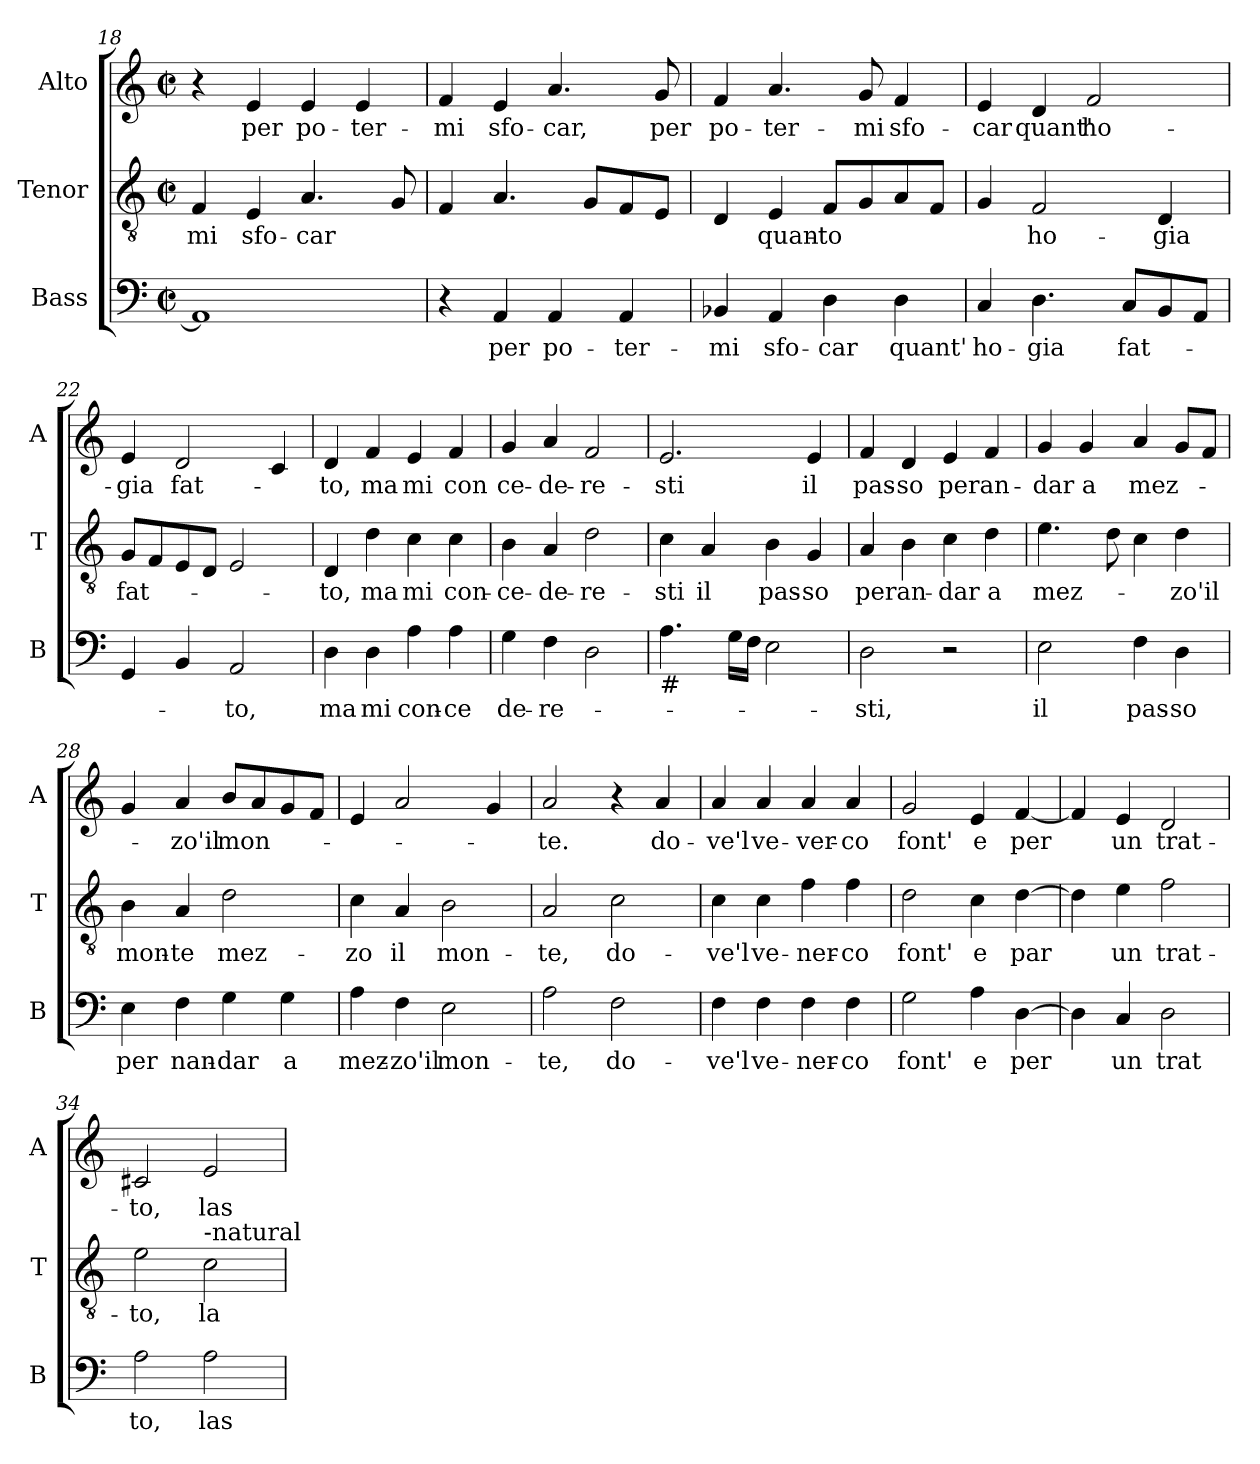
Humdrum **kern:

**kern	**text	**kern	**text	**kern	**text
*part3	*part3	*part2	*part2	*part1	*part1
*staff3	*staff3	*staff2	*staff2	*staff1	*staff1
*I"Bass	*	*I"Tenor	*	*I"Alto	*
*I'B	*	*I'T	*	*I'A	*
*clefF4	*	*clefGv2	*	*clefG2	*
*k[]	*	*k[]	*	*k[]	*
*C:	*	*C:	*	*C:	*
*M2/2	*	*M2/2	*	*M2/2	*
*met(c|)	*	*met(c|)	*	*met(c|)	*
=18	=18	=18	=18	=18	=18
!	!	!	!LO:LY:b	!	!
1AA]	.	4F/	mi	4r	.
!	!	!	!LO:LY:b	!	!LO:LY:b
.	.	4E/	sfo-	4e/	per
!	!	!	!LO:LY:b	!	!LO:LY:b
.	.	4.A/	-car	4e/	po-
!	!	!	!	!	!LO:LY:b
.	.	.	.	4e/	-ter-
.	.	8G/	.	.	.
=19	=19	=19	=19	=19	=19
!	!	!	!	!	!LO:LY:b
4r	.	4F/	.	4f/	-mi
!	!LO:LY:b	!	!	!	!LO:LY:b
4AA/	per	4.A/	.	4e/	sfo-
!	!LO:LY:b	!	!	!	!LO:LY:b
4AA/	po-	.	.	4.a/	-car,
.	.	8G/L	.	.	.
!	!LO:LY:b	!	!	!	!
4AA/	-ter-	8F/	.	.	.
!	!	!	!	!	!LO:LY:b
.	.	8E/J	.	8g/	per
=20	=20	=20	=20	=20	=20
!	!LO:LY:b	!	!	!	!LO:LY:b
4BB-X/	-mi	4D/	.	4f/	po-
!	!LO:LY:b	!	!LO:LY:b	!	!LO:LY:b
4AA/	sfo-	4E/	quan-	4.a/	-ter-
!	!LO:LY:b	!	!LO:LY:b	!	!
4D\	-car	8F/L	-to	.	.
!	!	!	!	!	!LO:LY:b
.	.	8G/	.	8g/	-mi
!	!LO:LY:b	!	!	!	!LO:LY:b
4D\	quant'	8A/	.	4f/	sfo-
.	.	8F/J	.	.	.
!!LO:LB:g=z
=21	=21	=21	=21	=21	=21
!	!LO:LY:b	!	!	!	!LO:LY:b
4C/	ho-	4G/	.	4e/	-car
!	!LO:LY:b	!	!LO:LY:b	!	!LO:LY:b
4.D\	-gia	2F/	ho-	4d/	quant'
!	!	!	!	!	!LO:LY:b
.	.	.	.	2f/	ho-
!	!LO:LY:b	!	!	!	!
8C/L	fat-	.	.	.	.
!	!	!	!LO:LY:b	!	!
8BB/	.	4D/	-gia	.	.
8AA/J	.	.	.	.	.
=22	=22	=22	=22	=22	=22
!	!	!	!LO:LY:b	!	!LO:LY:b
4GG/	.	8G/L	fat-	4e/	-gia
.	.	8F/	.	.	.
!	!	!	!	!	!LO:LY:b
4BB/	.	8E/	.	2d/	fat-
.	.	8D/J	.	.	.
!	!LO:LY:b	!	!	!	!
2AA/	-to,	2E/	.	.	.
.	.	.	.	4c/	.
=23	=23	=23	=23	=23	=23
!	!LO:LY:b	!	!LO:LY:b	!	!LO:LY:b
4D\	ma	4D/	-to,	4d/	-to,
!	!LO:LY:b	!	!LO:LY:b	!	!LO:LY:b
4D\	mi	4d\	ma	4f/	ma
!	!LO:LY:b	!	!LO:LY:b	!	!LO:LY:b
4A\	con-	4c\	mi	4e/	mi
!	!LO:LY:b	!	!LO:LY:b	!	!LO:LY:b
4A\	-ce	4c\	con-	4f/	con
=24	=24	=24	=24	=24	=24
!	!LO:LY:b	!	!LO:LY:b	!	!LO:LY:b
4G\	de-	4B\	-ce-	4g/	ce-
!	!LO:LY:b	!	!LO:LY:b	!	!LO:LY:b
4F\	-re-	4A/	-de-	4a/	-de-
!	!	!	!LO:LY:b	!	!LO:LY:b
2D\	.	2d\	-re-	2f/	-re-
=25	=25	=25	=25	=25	=25
!LO:TX:b:t=#	!	!	!	!	!
!	!	!	!LO:LY:b	!	!LO:LY:b
4.A\	.	4c\	-sti	2.e/	-sti
!	!	!	!LO:LY:b	!	!
.	.	4A/	il	.	.
16G\LL	.	.	.	.	.
16F\JJ	.	.	.	.	.
!	!	!	!LO:LY:b	!	!
2E\	.	4B\	pas-	.	.
!	!	!	!LO:LY:b	!	!LO:LY:b
.	.	4G/	-so	4e/	il
!!LO:LB:g=z
=26	=26	=26	=26	=26	=26
!	!LO:LY:b	!	!LO:LY:b	!	!LO:LY:b
2D\	-sti,	4A/	per	4f/	pas-
!	!	!	!LO:LY:b	!	!LO:LY:b
.	.	4B\	an-	4d/	-so
!	!	!	!LO:LY:b	!	!LO:LY:b
2r	.	4c\	-dar	4e/	per
!	!	!	!LO:LY:b	!	!LO:LY:b
.	.	4d\	a	4f/	an-
=27	=27	=27	=27	=27	=27
!	!LO:LY:b	!	!LO:LY:b	!	!LO:LY:b
2E\	il	4.e\	mez-	4g/	-dar
!	!	!	!	!	!LO:LY:b
.	.	.	.	4g/	a
.	.	8d\	.	.	.
!	!LO:LY:b	!	!	!	!LO:LY:b
4F\	pas-	4c\	.	4a/	mez-
!	!LO:LY:b	!	!LO:LY:b	!	!
4D\	-so	4d\	-zo'il	8g/L	.
.	.	.	.	8f/J	.
=28	=28	=28	=28	=28	=28
!	!LO:LY:b	!	!LO:LY:b	!	!
4E\	per	4B\	mon-	4g/	.
!	!LO:LY:b	!	!LO:LY:b	!	!LO:LY:b
4F\	nan-	4A/	-te	4a/	-zo'il
!	!LO:LY:b	!	!LO:LY:b	!	!LO:LY:b
4G\	-dar	2d\	mez-	8b/L	mon-
.	.	.	.	8a/	.
!	!LO:LY:b	!	!	!	!
4G\	a	.	.	8g/	.
.	.	.	.	8f/J	.
=29	=29	=29	=29	=29	=29
!	!LO:LY:b	!	!LO:LY:b	!	!
4A\	mez-	4c\	-zo	4e/	.
!	!LO:LY:b	!	!LO:LY:b	!	!
4F\	-zo'il	4A/	il	2a/	.
!	!LO:LY:b	!	!LO:LY:b	!	!
2E\	mon-	2B\	mon-	.	.
.	.	.	.	4g/	.
=30	=30	=30	=30	=30	=30
!	!LO:LY:b	!	!LO:LY:b	!	!LO:LY:b
2A\	-te,	2A/	-te,	2a/	-te.
!	!LO:LY:b	!	!LO:LY:b	!	!
2F\	do-	2c\	do-	4r	.
!	!	!	!	!	!LO:LY:b
.	.	.	.	4a/	do-
!!LO:LB:g=z
=31	=31	=31	=31	=31	=31
!	!LO:LY:b	!	!LO:LY:b	!	!LO:LY:b
4F\	-ve'l	4c\	-ve'l	4a/	-ve'l
!	!LO:LY:b	!	!LO:LY:b	!	!LO:LY:b
4F\	ve-	4c\	ve-	4a/	ve-
!	!LO:LY:b	!	!LO:LY:b	!	!LO:LY:b
4F\	-ner-	4f\	-ner-	4a/	-ver-
!	!LO:LY:b	!	!LO:LY:b	!	!LO:LY:b
4F\	-co	4f\	-co	4a/	-co
=32	=32	=32	=32	=32	=32
!	!LO:LY:b	!	!LO:LY:b	!	!LO:LY:b
2G\	font'	2d\	font'	2g/	font'
!	!LO:LY:b	!	!LO:LY:b	!	!LO:LY:b
4A\	e	4c\	e	4e/	e
!	!LO:LY:b	!	!LO:LY:b	!	!LO:LY:b
[4D\	per	[4d\	par	[4f/	per
=33	=33	=33	=33	=33	=33
4D\]	.	4d\]	.	4f/]	.
!	!LO:LY:b	!	!LO:LY:b	!	!LO:LY:b
4C/	un	4e\	un	4e/	un
!	!LO:LY:b	!	!LO:LY:b	!	!LO:LY:b
2D\	trat	2f\	trat-	2d/	trat-
=34	=34	=34	=34	=34	=34
!	!LO:LY:b	!	!LO:LY:b	!	!LO:LY:b
2A\	to,	2e\	-to,	2c#X/	-to,
!	!	!LO:TX:a:t=-natural	!	!	!
!	!LO:LY:b	!	!LO:LY:b	!	!LO:LY:b
2A\	las-	2c\	la-	2e/	las-
=	=	=	=	=	=
*-	*-	*-	*-	*-	*-
